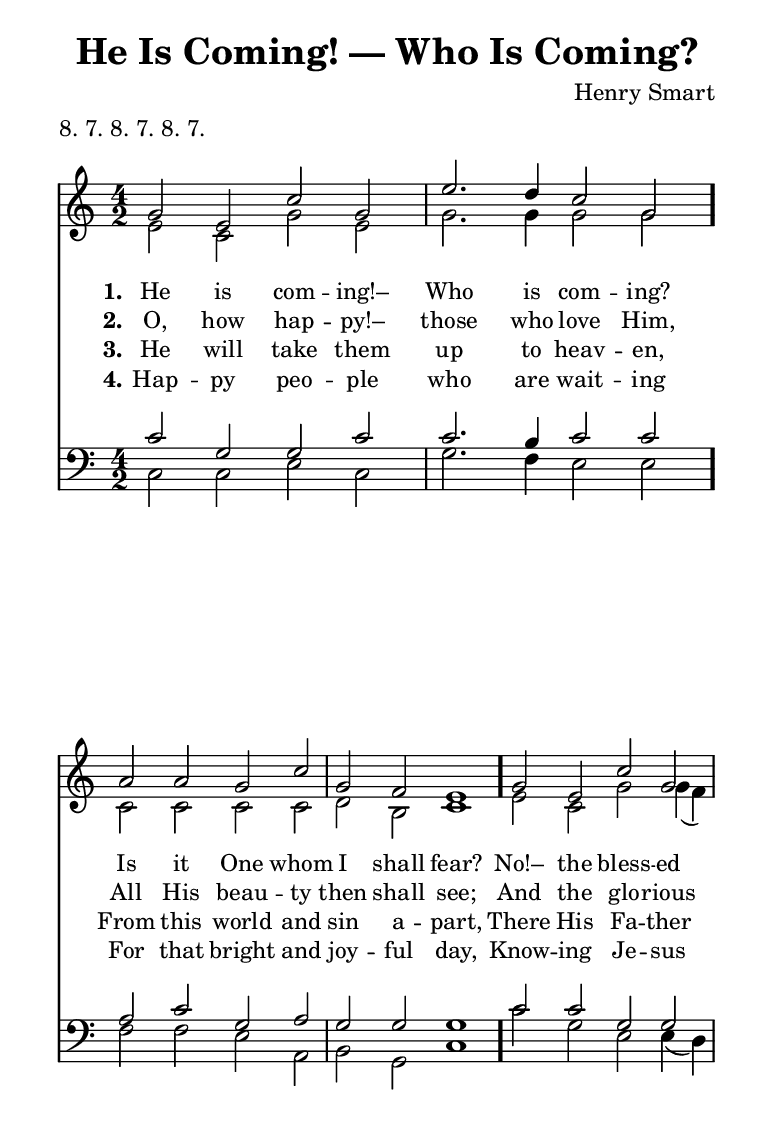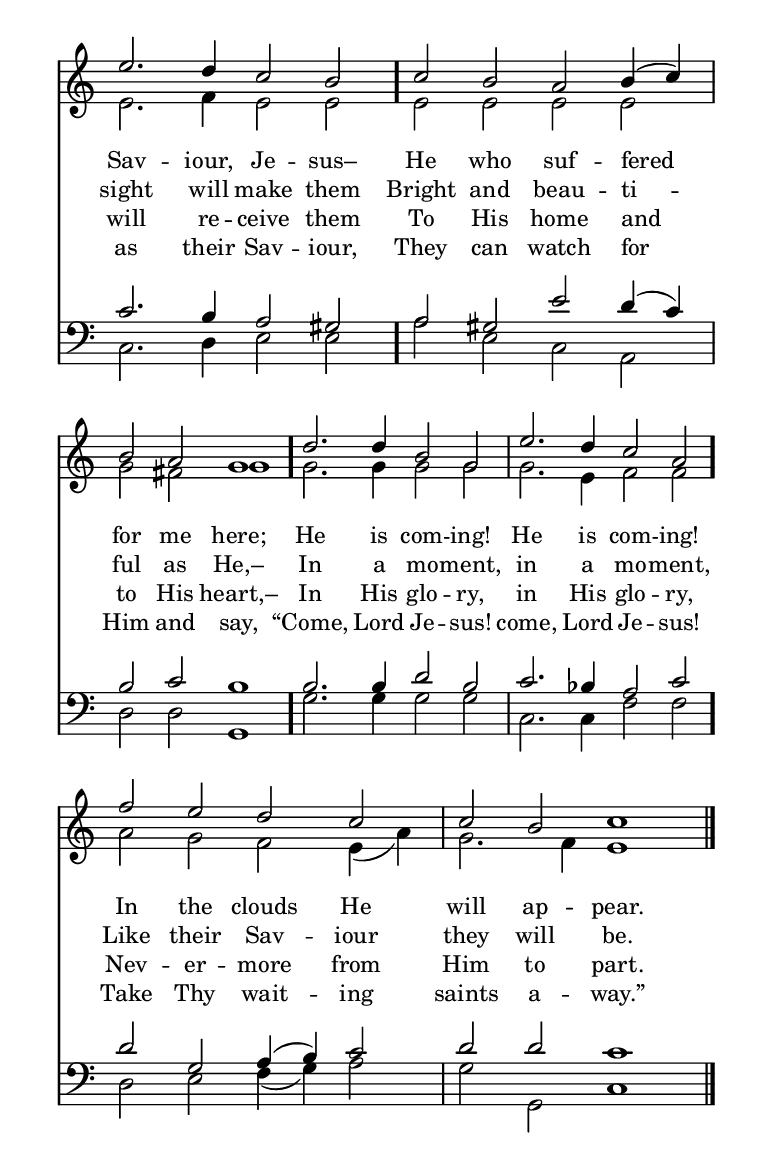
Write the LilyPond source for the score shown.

\include "common/global.ily"
\paper {
  \include "common/paper.ily"
  ragged-last-bottom = ##t
}

\header{
  hymnnumber = "224"
  title = "He Is Coming! — Who Is Coming?"
  tunename = "Regent Square"
  meter = "8. 7. 8. 7. 8. 7."
  poet = ""
  composer = "Henry Smart"
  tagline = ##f
}

global = {
  \include "common/overrides.ily"
  \override Staff.TimeSignature.style = #'()
  \time 4/2
  \override Score.MetronomeMark.transparent = ##t % hide all fermata changes too
  \tempo 2=80
  \key c \major
  \autoBeamOff
}

notesSoprano = {
\global
\relative c'' {

  g2 e c' g | e'2. d4 c2 g |
  a2 a g c | g f e1 |
  g2 e c' g | e'2. d4 c2 b |
  c2 b a b4( c) | b2 a g1 |
  d'2. d4 b2 g | e'2. d4 c2 a |
  f'2 e d c | c b c1

  \bar "|."

}
}

notesAlto = {
\global
\relative e' {

  e2 c g' e | g2. g4 g2 g |
  c,2 c c c | d b c1
  e2 c g' g4( f) | e2. f4 e2 e |
  e2 e e e | g fis g1 |
  g2. g4 g2 g | g2. e4 f2 f |
  a2 g f e4( a) | g2. f4 e1 |

}
}

notesTenor = {
\global
\relative a {

  c2 g g c | c2. b4 c2 c |
  a2 c g a | g g g1 |
  c2 c g g | c2. b4 a2 gis |
  a2 gis e' d4( c) | b2 c b1 |
  b2. b4 d2 b | c2. bes4 a2 c |
  d2 g, a4( b) c2 | d2 d c1 |

}
}

notesBass = {
\global
\relative f {

  c2 c e c | g'2. f4 e2 e |
  f2 f e a, | b g c1 |
  c'2 g e e4( d) | c2. d4 e2 e |
  a2 e c a | d d g,1 |
  g'2. g4 g2 g | c,2. c4 f2 f |
  d2 e f4( g) a2 | g g, c1 |

}
}

wordsA = \lyricmode {
\set stanza = "1."

He is com -- ing!– Who is com -- ing? \bar "."
Is it One whom I shall fear? \bar "."
No!– the bless -- ed Sav -- iour, Je -- sus– \bar "."
He who suf -- fered for me here; \bar "."
He is com -- ing! %{HIDE>%} He is com -- ing! %{<HIDE%} \bar "."
In the clouds He will ap -- pear. \bar "."

}

wordsB = \lyricmode {
\set stanza = "2."

O, how hap -- py!– those who love Him,
All His beau -- ty then shall see;
And the glo -- rious sight will make them
Bright and beau -- ti -- ful as He,–
In a mo -- ment, %{HIDE>%} in a mo -- ment, %{<HIDE%}
Like their Sav -- iour they will be.

}

wordsC = \lyricmode {
\set stanza = "3."

He will take them up to heav -- en,
From this world and sin a -- part,
There His Fa -- ther will re -- ceive them
To His home and to His heart,–
In His glo -- ry, %{HIDE>%} in His glo -- ry, %{<HIDE%}
Nev -- er -- more from Him to part.

}

wordsD = \lyricmode {
\set stanza = "4."

Hap -- py peo -- ple who are wait -- ing
For that bright and joy -- ful day,
Know -- ing Je -- sus as their Sav -- iour,
They can watch for Him and say,
“Come, Lord Je -- sus! %{HIDE>%} come, Lord Je -- sus! %{<HIDE%}
Take Thy wait -- ing saints a -- way.”

}

\score {
  \context ChoirStaff <<
    \context Staff = upper <<
      \set ChoirStaff.systemStartDelimiter = #'SystemStartBar
      \context Voice  = sopranos { \voiceOne << \notesSoprano >> }
      \context Voice  = altos { \voiceTwo << \notesAlto >> }
      \context Lyrics = one   \lyricsto sopranos \wordsA
      \context Lyrics = two   \lyricsto sopranos \wordsB
      \context Lyrics = three \lyricsto sopranos \wordsC
      \context Lyrics = four  \lyricsto sopranos \wordsD
    >>
    \context Staff = men <<
      \clef bass
      \context Voice  = tenors { \voiceOne << \notesTenor >> }
      \context Voice  = basses { \voiceTwo << \notesBass >> }
    >>
  >>
  \layout {
    \include "common/layout.ily"
  }
  \midi{
    \include "common/midi.ily"
  }
}

\version "2.18.2"  % necessary for upgrading to future LilyPond versions.

% vi:set et ts=2 sw=2 ai nocindent syntax=lilypond:
